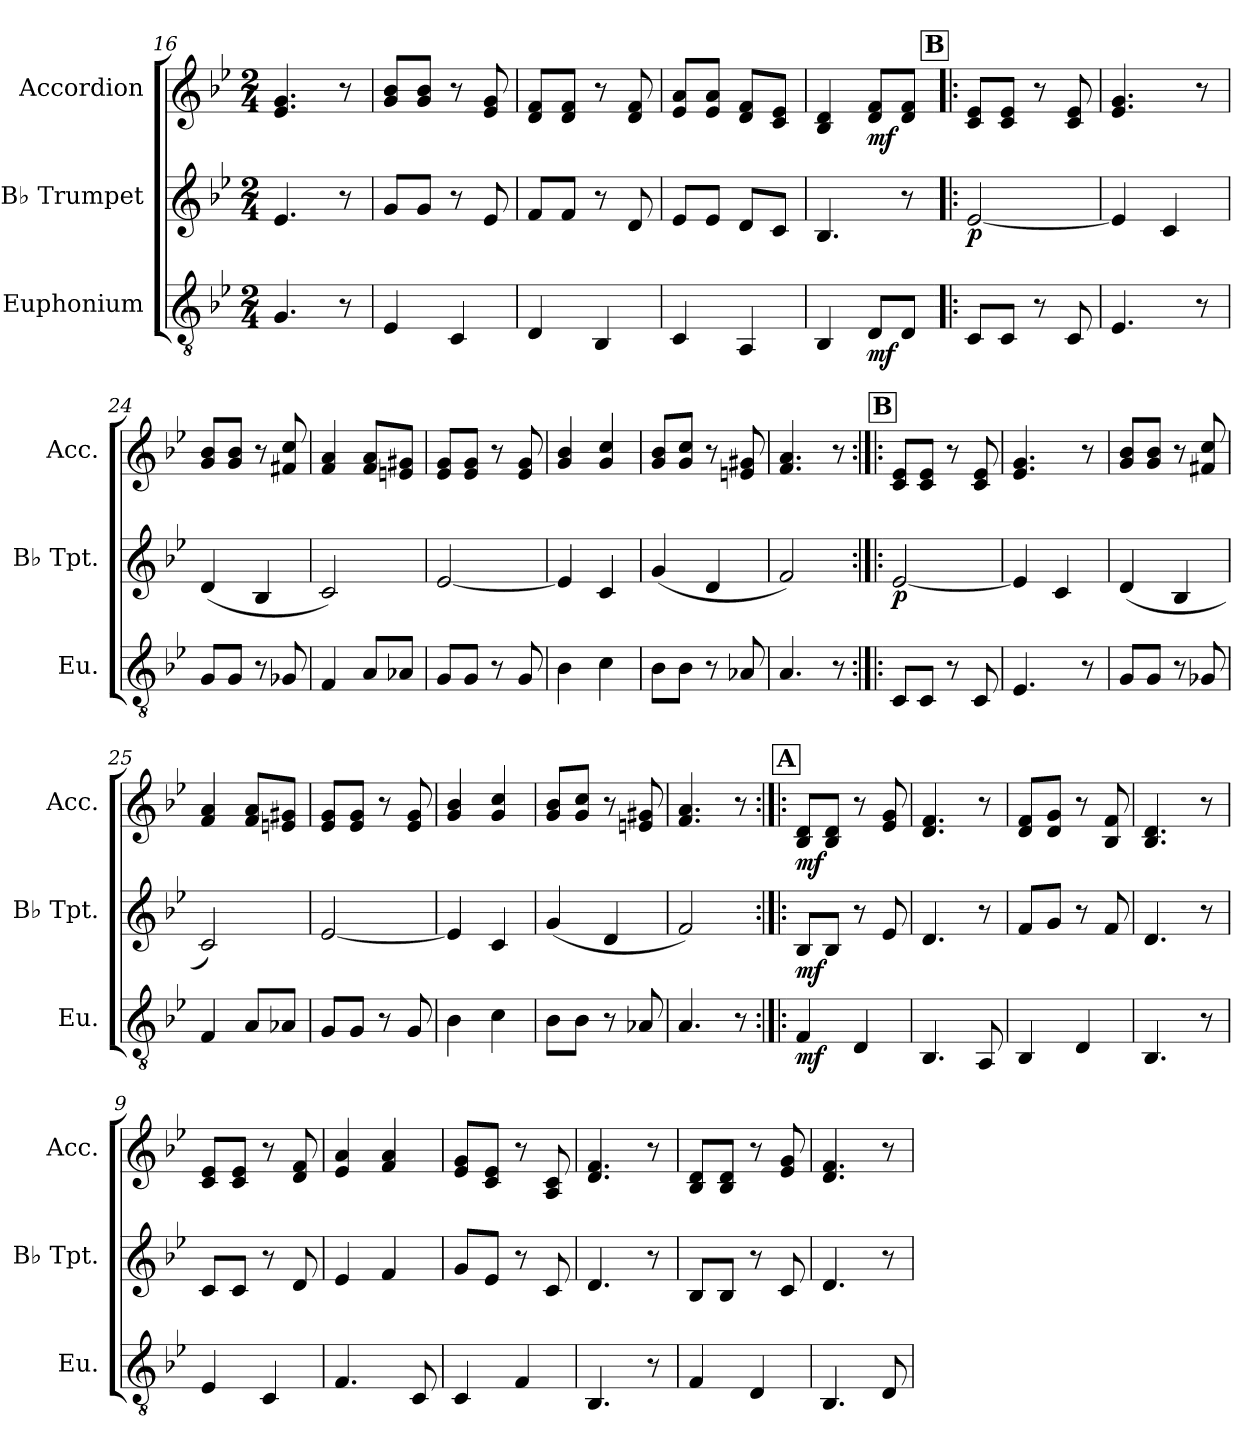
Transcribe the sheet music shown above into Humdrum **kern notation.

**kern	**dynam	**kern	**dynam	**kern	**dynam
*part3	*part3	*part2	*part2	*part1	*part1
*staff3	*staff3	*staff2	*staff2	*staff1	*staff1
*I"Euphonium	*	*I"B♭ Trumpet	*	*I"Accordion	*
*I'Eu.	*	*I'B♭ Tpt.	*	*I'Acc.	*
*clefGv2	*	*clefG2	*	*clefG2	*
*ITrd1c2	*	*ITrd1c2	*	*	*
*k[b-e-a-d-]	*	*k[b-e-a-d-]	*	*k[b-e-]	*
*M2/4	*	*M2/4	*	*M2/4	*
=16	=16	=16	=16	=16	=16
4.F	.	4.d-	.	4.e- 4.g	.
8r	.	8r	.	8r	.
=17	=17	=17	=17	=17	=17
4D-	.	8fL	.	8g 8b-L	.
.	.	8fJ	.	8g 8b-J	.
4BB-	.	8r	.	8r	.
.	.	8d-	.	8e- 8g	.
=18	=18	=18	=18	=18	=18
4C	.	8e-L	.	8d 8fL	.
.	.	8e-J	.	8d 8fJ	.
4AA-	.	8r	.	8r	.
.	.	8c	.	8d 8f	.
=19	=19	=19	=19	=19	=19
4BB-	.	8d-L	.	8e- 8aL	.
.	.	8d-J	.	8e- 8aJ	.
4GG	.	8cL	.	8d 8fL	.
.	.	8B-J	.	8c 8e-J	.
=21	=21	=21	=21	=21	=21
4AA-	.	4.A-	.	4B- 4d	.
!	!LO:DY:b	!	!	!	!LO:DY:b
8CL	mf	.	.	8d 8fL	mf
8CJ	.	8r	.	8d 8fJ	.
!!LO:REH:place=s1:a:B:fs=14:t=B
=22!|:	=22!|:	=22!|:	=22!|:	=22!|:	=22!|:
!	!	!	!LO:DY:b	!	!
8BB-L	.	[2d-	p	8c 8e-L	.
8BB-J	.	.	.	8c 8e-J	.
8r	.	.	.	8r	.
8BB-	.	.	.	8c 8e-	.
=23	=23	=23	=23	=23	=23
4.D-	.	4d-]	.	4.e- 4.g	.
.	.	4B-	.	.	.
8r	.	.	.	8r	.
=24	=24	=24	=24	=24	=24
8FL	.	(<4c	.	8g 8b-L	.
8FJ	.	.	.	8g 8b-J	.
8r	.	4A-	.	8r	.
8F-X	.	.	.	8f#X 8cc	.
=25	=25	=25	=25	=25	=25
4E-	.	2B-)	.	4f 4a	.
8GL	.	.	.	8f 8aL	.
8G-XJ	.	.	.	8en 8g#XJ	.
=26	=26	=26	=26	=26	=26
8FL	.	[2d-	.	8e- 8gL	.
8FJ	.	.	.	8e- 8gJ	.
8r	.	.	.	8r	.
8F	.	.	.	8e- 8g	.
=27	=27	=27	=27	=27	=27
4A-	.	4d-]	.	4g 4b-	.
4B-	.	4B-	.	4g 4cc	.
=28	=28	=28	=28	=28	=28
8A-L	.	(<4f	.	8g 8b-L	.
8A-J	.	.	.	8g 8ccJ	.
8r	.	4c	.	8r	.
8G-X	.	.	.	8en 8g#X	.
=29	=29	=29	=29	=29	=29
4.G	.	2e-)	.	4.f 4.a	.
8r	.	.	.	8r	.
!!LO:REH:place=s1:a:B:fs=14:t=B
=22:|!|:	=22:|!|:	=22:|!|:	=22:|!|:	=22:|!|:	=22:|!|:
!	!	!	!LO:DY:b	!	!
8BB-L	.	[2d-	p	8c 8e-L	.
8BB-J	.	.	.	8c 8e-J	.
8r	.	.	.	8r	.
8BB-	.	.	.	8c 8e-	.
=23	=23	=23	=23	=23	=23
4.D-	.	4d-]	.	4.e- 4.g	.
.	.	4B-	.	.	.
8r	.	.	.	8r	.
=24	=24	=24	=24	=24	=24
8FL	.	(<4c	.	8g 8b-L	.
8FJ	.	.	.	8g 8b-J	.
8r	.	4A-	.	8r	.
8F-X	.	.	.	8f#X 8cc	.
=25	=25	=25	=25	=25	=25
4E-	.	2B-)	.	4f 4a	.
8GL	.	.	.	8f 8aL	.
8G-XJ	.	.	.	8en 8g#XJ	.
=26	=26	=26	=26	=26	=26
8FL	.	[2d-	.	8e- 8gL	.
8FJ	.	.	.	8e- 8gJ	.
8r	.	.	.	8r	.
8F	.	.	.	8e- 8g	.
=27	=27	=27	=27	=27	=27
4A-	.	4d-]	.	4g 4b-	.
4B-	.	4B-	.	4g 4cc	.
=28	=28	=28	=28	=28	=28
8A-L	.	(<4f	.	8g 8b-L	.
8A-J	.	.	.	8g 8ccJ	.
8r	.	4c	.	8r	.
8G-X	.	.	.	8en 8g#X	.
=29	=29	=29	=29	=29	=29
4.G	.	2e-)	.	4.f 4.a	.
8r	.	.	.	8r	.
!!LO:REH:place=s1:a:B:fs=14:t=A
=5:|!|:	=5:|!|:	=5:|!|:	=5:|!|:	=5:|!|:	=5:|!|:
!	!LO:DY:b	!	!LO:DY:b	!	!LO:DY:b
4E-	mf	8A-L	mf	8B- 8dL	mf
.	.	8A-J	.	8B- 8dJ	.
4C	.	8r	.	8r	.
.	.	8d-	.	8e- 8g	.
=6	=6	=6	=6	=6	=6
4.AA-	.	4.c	.	4.d 4.f	.
8GG	.	8r	.	8r	.
=7	=7	=7	=7	=7	=7
4AA-	.	8e-L	.	8d 8fL	.
.	.	8fJ	.	8d 8gJ	.
4C	.	8r	.	8r	.
.	.	8e-	.	8B- 8f	.
=8	=8	=8	=8	=8	=8
4.AA-	.	4.c	.	4.B- 4.d	.
8r	.	8r	.	8r	.
=9	=9	=9	=9	=9	=9
4D-	.	8B-L	.	8c 8e-L	.
.	.	8B-J	.	8c 8e-J	.
4BB-	.	8r	.	8r	.
.	.	8c	.	8d 8f	.
=10	=10	=10	=10	=10	=10
4.E-	.	4d-	.	4e- 4a	.
.	.	4e-	.	4f 4a	.
8BB-	.	.	.	.	.
=11	=11	=11	=11	=11	=11
4BB-	.	8fL	.	8e- 8gL	.
.	.	8d-J	.	8c 8e-J	.
4E-	.	8r	.	8r	.
.	.	8B-	.	8A 8c	.
=12	=12	=12	=12	=12	=12
4.AA-	.	4.c	.	4.d 4.f	.
8r	.	8r	.	8r	.
=13	=13	=13	=13	=13	=13
4E-	.	8A-L	.	8B- 8dL	.
.	.	8A-J	.	8B- 8dJ	.
4C	.	8r	.	8r	.
.	.	8B-	.	8e- 8g	.
=14	=14	=14	=14	=14	=14
4.AA-	.	4.c	.	4.d 4.f	.
8C	.	8r	.	8r	.
=	=	=	=	=	=
*-	*-	*-	*-	*-	*-
